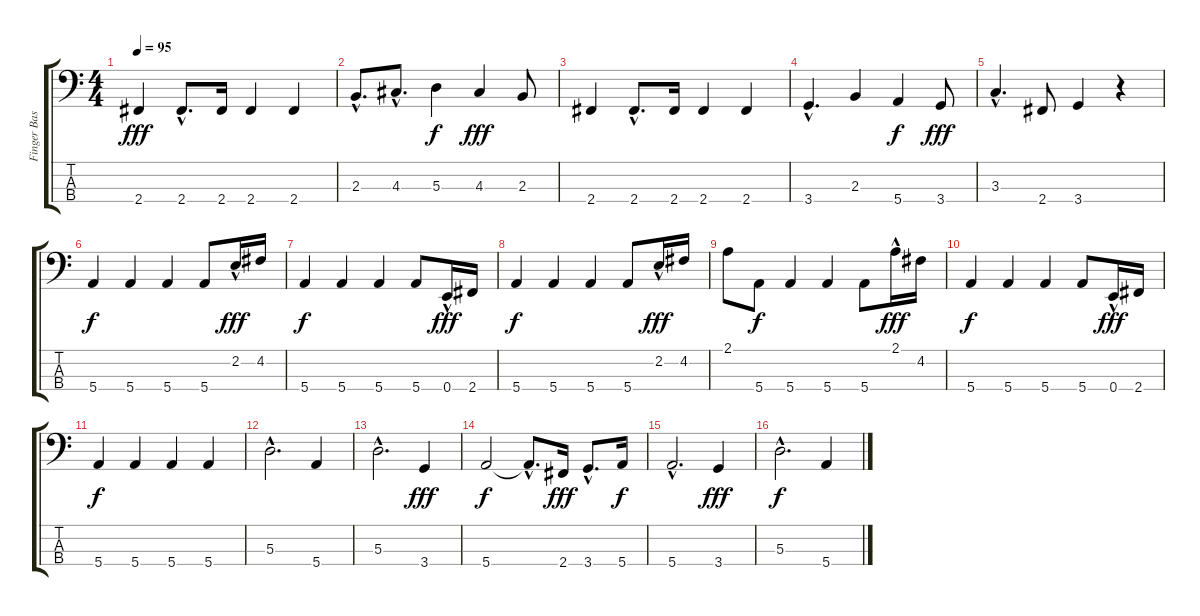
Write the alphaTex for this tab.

\track ("Finger Bass" "Finger Bas") {instrument electricbassfinger}
\staff {score tabs}
\tuning (G2 D2 A1 E1) {hide}
\ts (4 4)
\tempo 95
\clef f4
\ks c
2.4.4{dy fff} 2.4{hac}.8{d} 2.4.16 2.4.4 2.4.4 |
2.3{hac}.8{d} 4.3{hac}.8{d} 5.3.4{dy f} 4.3.4{dy fff} 2.3.8 |
2.4.4 2.4{hac}.8{d} 2.4.16 2.4.4 2.4.4 |
3.4{hac}.4{d} 2.3.4 5.4.4{dy f} 3.4.8{dy fff} |
3.3{hac}.4{d} 2.4.8 3.4.4 r.4 |
5.4.4{dy f} 5.4.4 5.4.4 5.4.8 2.2{hac}.16{dy fff} 4.2.16 |
5.4.4{dy f} 5.4.4 5.4.4 5.4.8 0.4{hac}.16{dy fff} 2.4.16 |
5.4.4{dy f} 5.4.4 5.4.4 5.4.8 2.2{hac}.16{dy fff} 4.2.16 |
2.1.8 5.4.8{dy f} 5.4.4 5.4.4 5.4.8 2.1{hac}.16{dy fff} 4.2.16 |
5.4.4{dy f} 5.4.4 5.4.4 5.4.8 0.4{hac}.16{dy fff} 2.4.16 |
5.4.4{dy f} 5.4.4 5.4.4 5.4.4 |
5.3{hac}.2{d} 5.4.4 |
5.3{hac}.2{d} 3.4.4{dy fff} |
5.4.2{dy f} 5.4{hac t}.8{d} 2.4.16{dy fff} 3.4{hac}.8{d} 5.4.16{dy f} |
5.4{hac}.2{d} 3.4.4{dy fff} |
5.3{hac}.2{d dy f} 5.4.4
